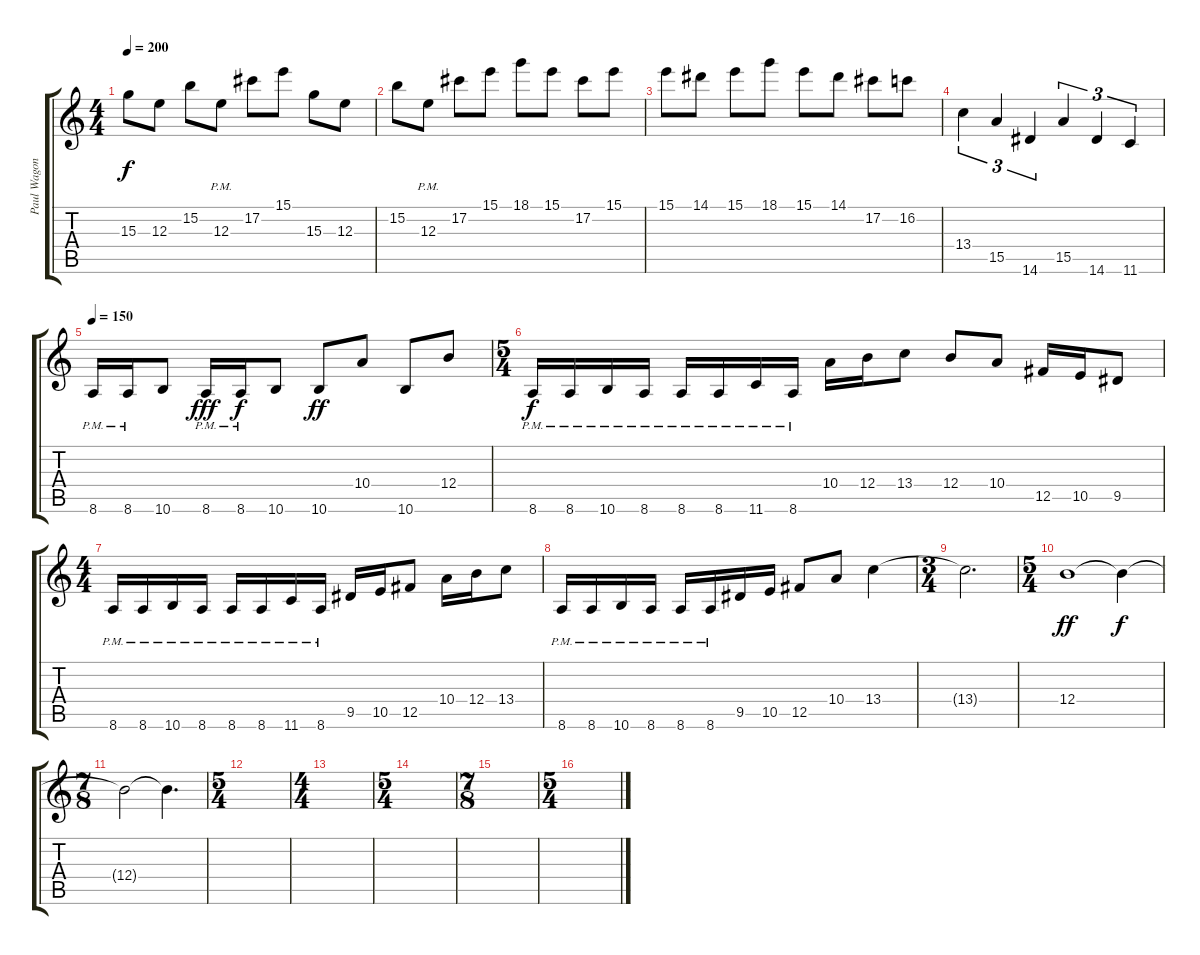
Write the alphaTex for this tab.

\track ("Paul Wagonner" "Paul Wagon") {instrument distortionguitar}
\staff {score tabs}
\tuning (Db4 Ab3 E3 B2 Gb2 Db2) {hide}
\ts (4 4)
\tempo 200
\clef g2
\ks c
15.3.8{dy f} 12.3.8 15.2.8 12.3{pm}.8 17.2.8 15.1.8 15.3.8 12.3.8 |
15.2.8 12.3{pm}.8 17.2.8 15.1.8 18.1.8 15.1.8 17.2.8 15.1.8 |
15.1.8 14.1.8 15.1.8 18.1.8 15.1.8 14.1.8 17.2.8 16.2.8 |
13.4.4{tu (3 2)} 15.5.4{tu (3 2)} 14.6.4{tu (3 2)} 15.5.4{tu (3 2)} 14.6.4{tu (3 2)} 11.6.4{tu (3 2)} |
\tempo 150
8.6{pm}.16 8.6{pm}.16 10.6.8 8.6{pm}.16{dy fff} 8.6{pm}.16{dy f} 10.6.8 10.6.8{dy ff} 10.4.8 10.6.8 12.4.8 |
\ts (5 4)
8.6{pm}.16{dy f} 8.6{pm}.16 10.6{pm}.16 8.6{pm}.16 8.6{pm}.16 8.6{pm}.16 11.6{pm}.16 8.6{pm}.16 10.4.16 12.4.16 13.4.8 12.4.8 10.4.8 12.5.16 10.5.16 9.5.8 |
\ts (4 4)
8.6{pm}.16 8.6{pm}.16 10.6{pm}.16 8.6{pm}.16 8.6{pm}.16 8.6{pm}.16 11.6{pm}.16 8.6{pm}.16 9.5.16 10.5.16 12.5.8 10.4.16 12.4.16 13.4.8 |
8.6{pm}.16 8.6{pm}.16 10.6{pm}.16 8.6{pm}.16 8.6{pm}.16 8.6{pm}.16 9.5.16 10.5.16 12.5.8 10.4.8 13.4.4 |
\ts (3 4)
13.4{t}.2{d} |
\ts (5 4)
12.4.1{dy ff} 12.4{t}.4{dy f} |
\ts (7 8)
12.4{t}.2 12.4{t}.4{d} |
\ts (5 4)
|
\ts (4 4)
|
\ts (5 4)
|
\ts (7 8)
|
\ts (5 4)
